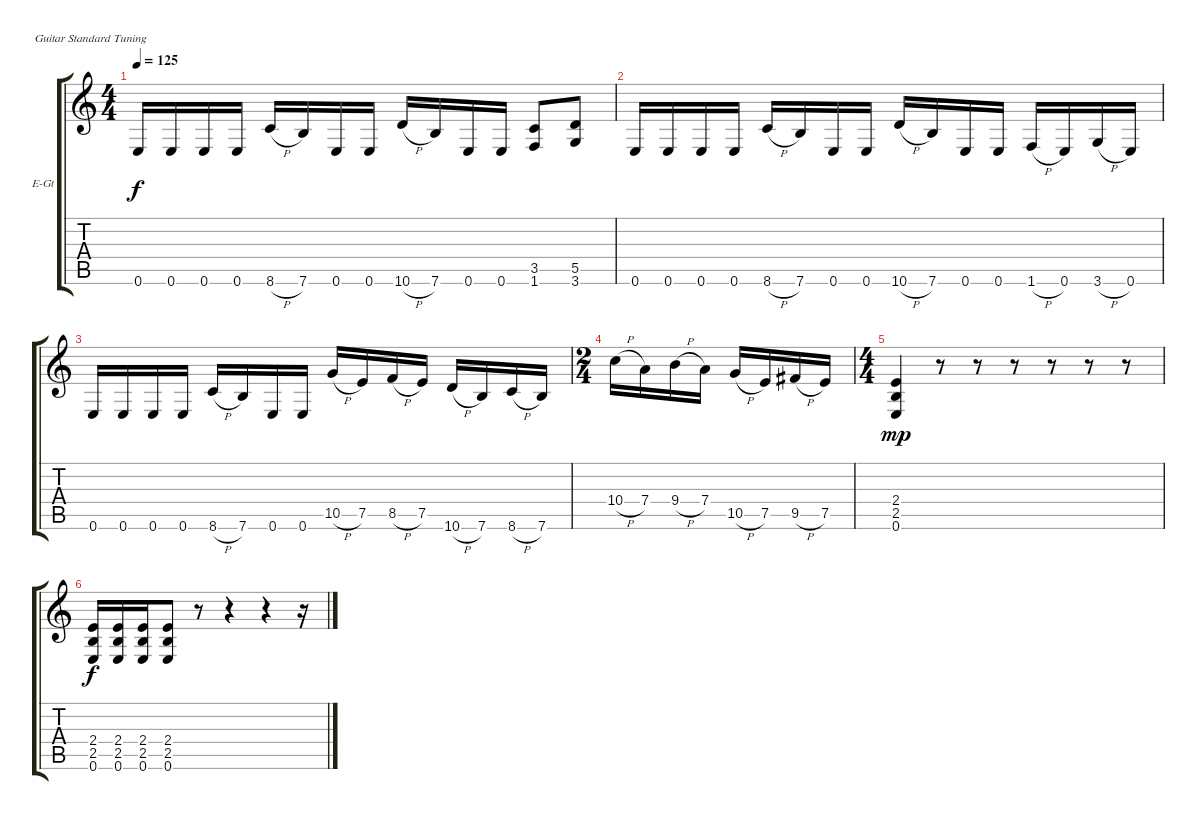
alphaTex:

\defaultSystemsLayout 4
\bracketExtendMode groupsimilarinstruments
\firstSystemTrackNameOrientation horizontal
\otherSystemsTrackNameOrientation horizontal
\track ("Michael Padget" "E-Gt") {instrument distortionguitar}
\staff {score tabs}
\tuning (E4 B3 G3 D3 A2 E2)
\ts (4 4)
\tempo 125
\clef g2
\scale
0.333333
\ks c
0.6.16{dy f} 0.6.16 0.6.16 0.6.16 8.6{h}.16 7.6.16 0.6.16 0.6.16 10.6{h}.16 7.6.16 0.6.16 0.6.16 (1.6 3.5).8 (5.5 3.6).8 |
\scale
0.333333 0.6.16 0.6.16 0.6.16 0.6.16 8.6{h}.16 7.6.16 0.6.16 0.6.16 10.6{h}.16 7.6.16 0.6.16 0.6.16 1.6{h}.16 0.6.16 3.6{h}.16 0.6.16 |
\scale
0.333333 0.6.16 0.6.16 0.6.16 0.6.16 8.6{h}.16 7.6.16 0.6.16 0.6.16 10.5{h}.16 7.5.16 8.5{h}.16 7.5.16 10.6{h}.16 7.6.16 8.6{h}.16 7.6.16 |
\ts (2 4)
\scale
0.333333 10.4{h}.16 7.4.16 9.4{h}.16 7.4.16 10.5{h}.16 7.5.16 9.5{h}.16 7.5.16 |
\ts (4 4)
\scale
0.256303 (2.5 0.6 2.4).4{dy mp} r.8 r.8 r.8 r.8 r.8 r.8 |
\scale
0.256303 (2.4 2.5 0.6).16{dy f} (2.4 2.5 0.6).16 (2.4 2.5 0.6).16 (2.4 2.5 0.6).8 r.8 r.4 r.4 r.16 |
\scale
0.487395 |
\scale
0.487395 |
\scale
0.256303 |
\scale
0.256303
